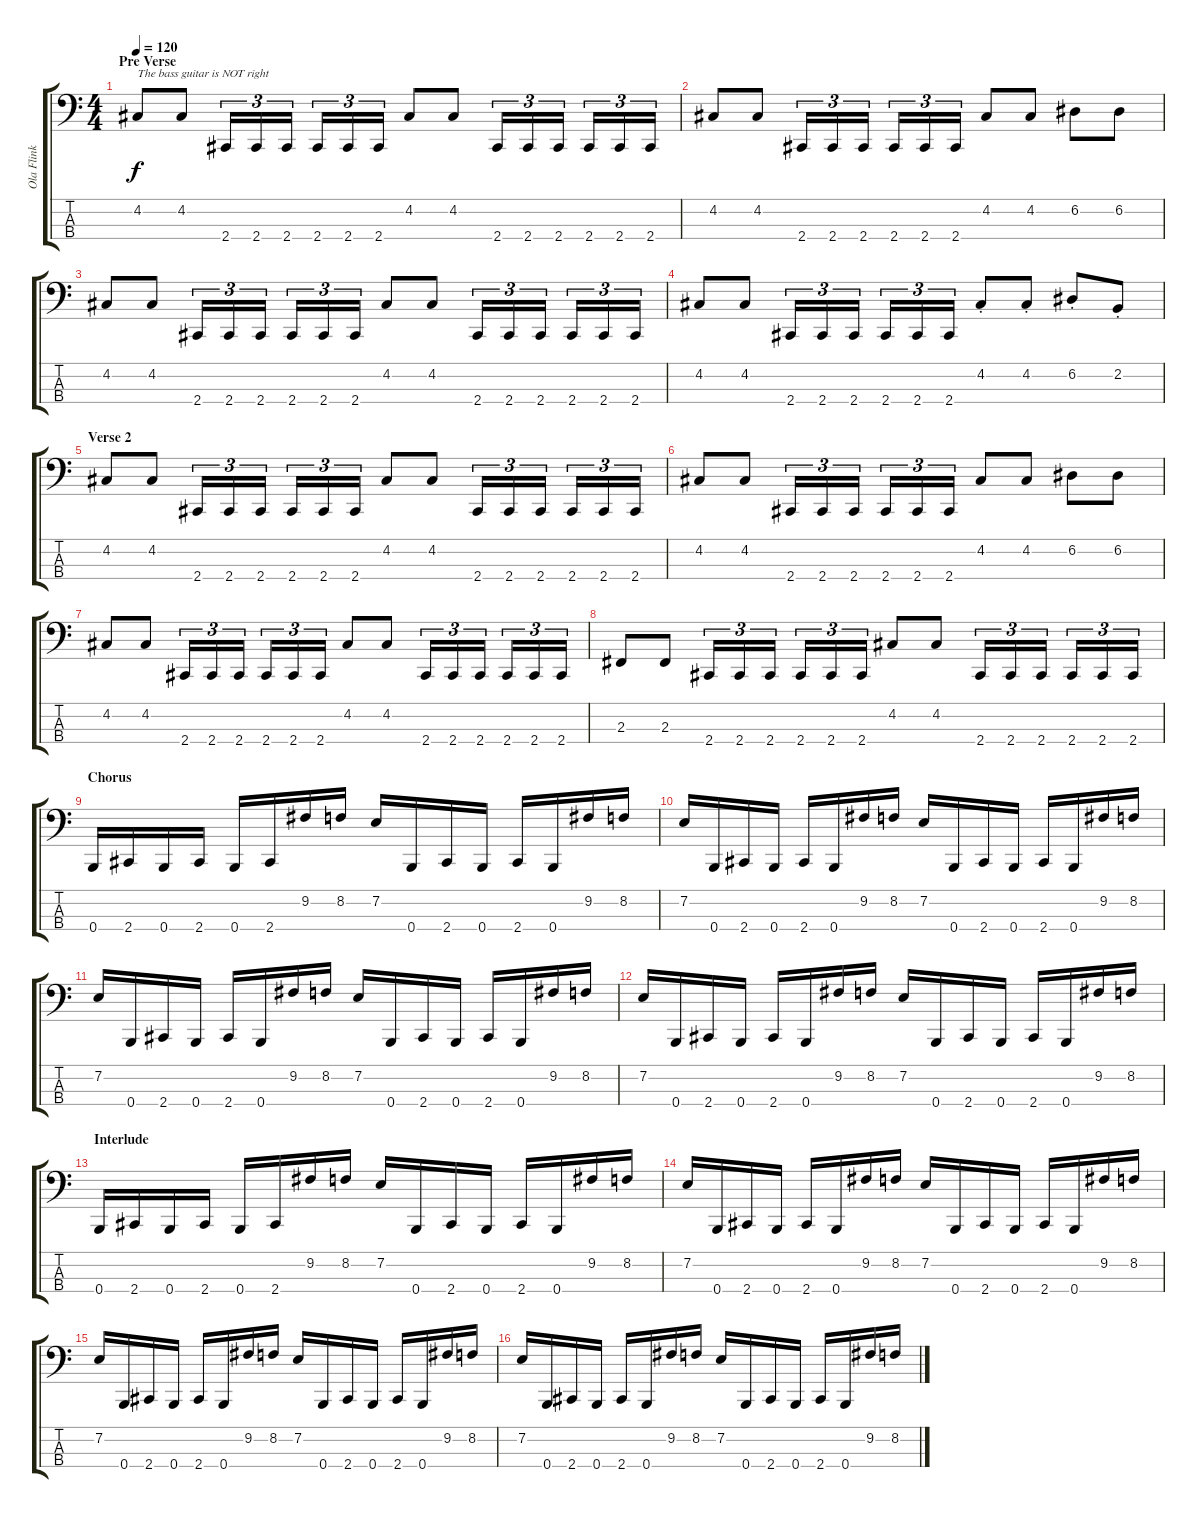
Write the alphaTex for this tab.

\track ("Ola Flink" "Ola Flink") {instrument electricbasspick}
\staff {score tabs}
\tuning (D2 A1 E1 B0) {hide}
\ts (4 4)
\section ("" "Pre Verse")
\tempo 120
\clef f4
\ks c
4.2.8{txt "The bass guitar is NOT right" dy f} 4.2.8 2.4.16{tu (3 2)} 2.4.16{tu (3 2)} 2.4.16{tu (3 2)} 2.4.16{tu (3 2)} 2.4.16{tu (3 2)} 2.4.16{tu (3 2)} 4.2.8 4.2.8 2.4.16{tu (3 2)} 2.4.16{tu (3 2)} 2.4.16{tu (3 2)} 2.4.16{tu (3 2)} 2.4.16{tu (3 2)} 2.4.16{tu (3 2)} |
4.2.8 4.2.8 2.4.16{tu (3 2)} 2.4.16{tu (3 2)} 2.4.16{tu (3 2)} 2.4.16{tu (3 2)} 2.4.16{tu (3 2)} 2.4.16{tu (3 2)} 4.2.8 4.2.8 6.2.8 6.2.8 |
4.2.8 4.2.8 2.4.16{tu (3 2)} 2.4.16{tu (3 2)} 2.4.16{tu (3 2)} 2.4.16{tu (3 2)} 2.4.16{tu (3 2)} 2.4.16{tu (3 2)} 4.2.8 4.2.8 2.4.16{tu (3 2)} 2.4.16{tu (3 2)} 2.4.16{tu (3 2)} 2.4.16{tu (3 2)} 2.4.16{tu (3 2)} 2.4.16{tu (3 2)} |
4.2.8 4.2.8 2.4.16{tu (3 2)} 2.4.16{tu (3 2)} 2.4.16{tu (3 2)} 2.4.16{tu (3 2)} 2.4.16{tu (3 2)} 2.4.16{tu (3 2)} 4.2{st}.8 4.2{st}.8 6.2{st}.8 2.2{st}.8 |
\section ("" "Verse 2")
4.2.8 4.2.8 2.4.16{tu (3 2)} 2.4.16{tu (3 2)} 2.4.16{tu (3 2)} 2.4.16{tu (3 2)} 2.4.16{tu (3 2)} 2.4.16{tu (3 2)} 4.2.8 4.2.8 2.4.16{tu (3 2)} 2.4.16{tu (3 2)} 2.4.16{tu (3 2)} 2.4.16{tu (3 2)} 2.4.16{tu (3 2)} 2.4.16{tu (3 2)} |
4.2.8 4.2.8 2.4.16{tu (3 2)} 2.4.16{tu (3 2)} 2.4.16{tu (3 2)} 2.4.16{tu (3 2)} 2.4.16{tu (3 2)} 2.4.16{tu (3 2)} 4.2.8 4.2.8 6.2.8 6.2.8 |
4.2.8 4.2.8 2.4.16{tu (3 2)} 2.4.16{tu (3 2)} 2.4.16{tu (3 2)} 2.4.16{tu (3 2)} 2.4.16{tu (3 2)} 2.4.16{tu (3 2)} 4.2.8 4.2.8 2.4.16{tu (3 2)} 2.4.16{tu (3 2)} 2.4.16{tu (3 2)} 2.4.16{tu (3 2)} 2.4.16{tu (3 2)} 2.4.16{tu (3 2)} |
2.3.8 2.3.8 2.4.16{tu (3 2)} 2.4.16{tu (3 2)} 2.4.16{tu (3 2)} 2.4.16{tu (3 2)} 2.4.16{tu (3 2)} 2.4.16{tu (3 2)} 4.2.8 4.2.8 2.4.16{tu (3 2)} 2.4.16{tu (3 2)} 2.4.16{tu (3 2)} 2.4.16{tu (3 2)} 2.4.16{tu (3 2)} 2.4.16{tu (3 2)} |
\section ("" "Chorus")
0.4.16 2.4.16 0.4.16 2.4.16 0.4.16 2.4.16 9.2.16 8.2.16 7.2.16 0.4.16 2.4.16 0.4.16 2.4.16 0.4.16 9.2.16 8.2.16 |
7.2.16 0.4.16 2.4.16 0.4.16 2.4.16 0.4.16 9.2.16 8.2.16 7.2.16 0.4.16 2.4.16 0.4.16 2.4.16 0.4.16 9.2.16 8.2.16 |
7.2.16 0.4.16 2.4.16 0.4.16 2.4.16 0.4.16 9.2.16 8.2.16 7.2.16 0.4.16 2.4.16 0.4.16 2.4.16 0.4.16 9.2.16 8.2.16 |
7.2.16 0.4.16 2.4.16 0.4.16 2.4.16 0.4.16 9.2.16 8.2.16 7.2.16 0.4.16 2.4.16 0.4.16 2.4.16 0.4.16 9.2.16 8.2.16 |
\section ("" "Interlude")
0.4.16 2.4.16 0.4.16 2.4.16 0.4.16 2.4.16 9.2.16 8.2.16 7.2.16 0.4.16 2.4.16 0.4.16 2.4.16 0.4.16 9.2.16 8.2.16 |
7.2.16 0.4.16 2.4.16 0.4.16 2.4.16 0.4.16 9.2.16 8.2.16 7.2.16 0.4.16 2.4.16 0.4.16 2.4.16 0.4.16 9.2.16 8.2.16 |
7.2.16 0.4.16 2.4.16 0.4.16 2.4.16 0.4.16 9.2.16 8.2.16 7.2.16 0.4.16 2.4.16 0.4.16 2.4.16 0.4.16 9.2.16 8.2.16 |
7.2.16 0.4.16 2.4.16 0.4.16 2.4.16 0.4.16 9.2.16 8.2.16 7.2.16 0.4.16 2.4.16 0.4.16 2.4.16 0.4.16 9.2.16 8.2.16
